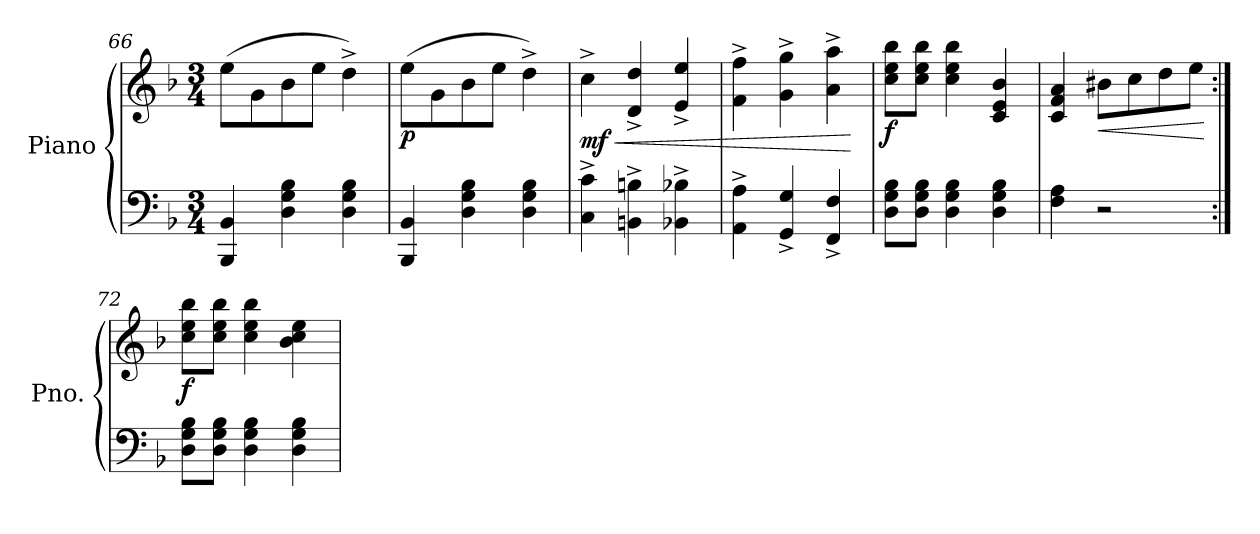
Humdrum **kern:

**kern	**kern	**dynam
*part1	*part1	*part1
*staff2	*staff1	*staff1/2
*I"Piano	*	*
*I'Pno.	*	*
*clefF4	*clefG2	*
*k[b-]	*k[b-]	*
*M3/4	*M3/4	*
=66	=66	=66
4BBB-/ 4BB-/	(>8ee\L	.
.	8g\	.
4D\ 4G\ 4B-\	8b-\	.
.	8ee\J	.
4D\ 4G\ 4B-\	4dd^\)	.
=67	=67	=67
!	!	!LO:DY:b
4BBB-/ 4BB-/	(>8ee\L	p
.	8g\	.
4D\ 4G\ 4B-\	8b-\	.
.	8ee\J	.
4D\ 4G\ 4B-\	4dd^\)	.
!!LO:LB:g=z
=68	=68	=68
!	!	!LO:HP:b
!	!	!LO:DY:n=1:b
4C\^ 4c\^	4cc^\	< mf
4BBn\^ 4Bn\^	4d/^ 4dd/^	.
4BB-X\^ 4B-X\^	4e/^ 4ee/^	.
=69	=69	=69
4AA\^ 4A\^	4f\^ 4ff\^	.
4GG/^ 4G/^	4g\^ 4gg\^	.
4FF/^ 4F/^	4a\^ 4aa\^	.
.	.	[
=70	=70	=70
!	!	!LO:DY:b
8D\ 8G\ 8B-\L	8cc\ 8ee\ 8bb-\L	f
8D\ 8G\ 8B-\J	8cc\ 8ee\ 8bb-\J	.
4D\ 4G\ 4B-\	4cc\ 4ee\ 4bb-\	.
4D\ 4G\ 4B-\	4c/ 4e/ 4b-/	.
=71	=71	=71
4F\ 4A\	4c/ 4f/ 4a/	.
!	!	!LO:HP:b
2r	8b#X\L	<
.	8cc\	.
.	8dd\	.
.	8ee\J	.
.	.	[
=72:|!	=72:|!	=72:|!
!	!	!LO:DY:b
8D\ 8G\ 8B-\L	8cc\ 8ee\ 8bb-\L	f
8D\ 8G\ 8B-\J	8cc\ 8ee\ 8bb-\J	.
4D\ 4G\ 4B-\	4cc\ 4ee\ 4bb-\	.
4D\ 4G\ 4B-\	4b-\ 4cc\ 4ee\	.
=	=	=
*-	*-	*-
